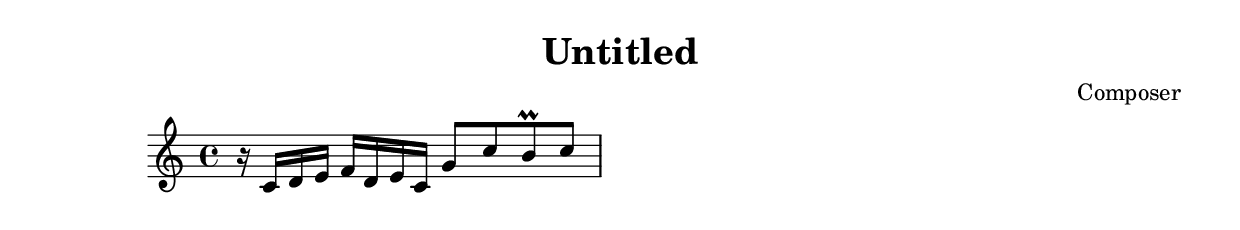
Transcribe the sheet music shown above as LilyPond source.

\header {
  title = "Untitled"
  composer = "Composer"
}

\score {
  \relative c' {

r16  c[ d e]   f[ d e c]  g'8[ c b^\prall c] 


  }

  \layout {}
  \midi {}
}